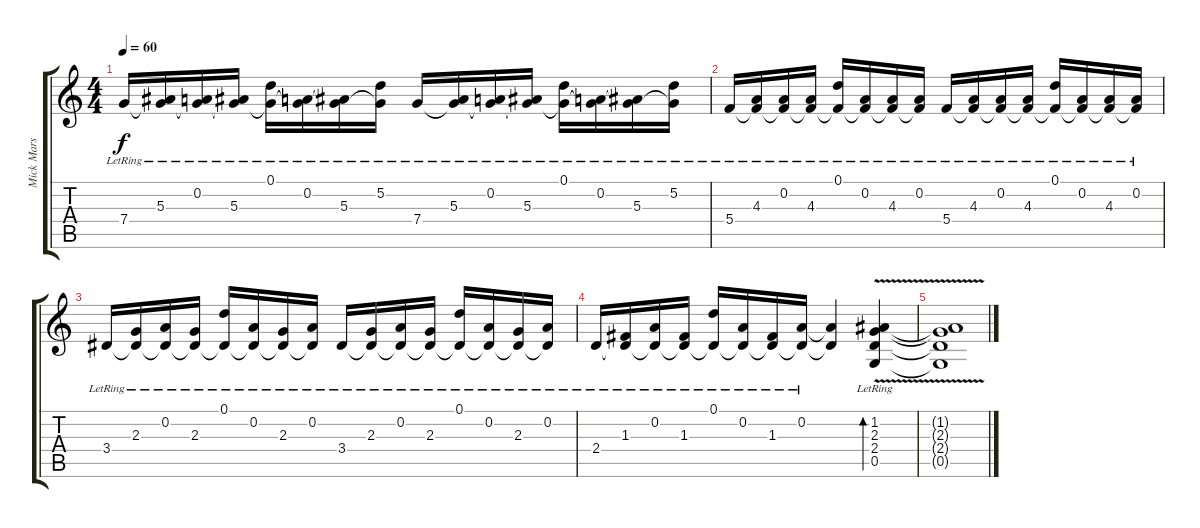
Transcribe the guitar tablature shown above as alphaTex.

\track ("Mick Mars 12 Str. Acoustic" "Mick Mars ") {instrument acousticguitarsteel}
\staff {score tabs}
\tuning (D4 A3 F3 C3 G2 D2) {hide}
\ts (4 4)
\tempo 60
\clef g2
\ks c
7.4{lr}.16{dy f} (5.3{lr} 7.4{t}).16 (0.2{lr} 7.4{t}).16 (5.3{lr} 7.4{t}).16 (0.1{lr} 7.4{t}).16 (0.2{lr} 7.4{t}).16 (5.3{lr} 7.4{t}).16 (5.2{lr} 7.4{t}).16 7.4{lr}.16 (5.3{lr} 7.4{t}).16 (0.2{lr} 7.4{t}).16 (5.3{lr} 7.4{t}).16 (0.1{lr} 7.4{t}).16 (0.2{lr} 7.4{t}).16 (5.3{lr} 7.4{t}).16 (5.2{lr} 7.4{t}).16 |
5.4{lr}.16 (4.3{lr} 5.4{t}).16 (0.2{lr} 5.4{t}).16 (4.3{lr} 5.4{t}).16 (0.1{lr} 5.4{t}).16 (0.2{lr} 5.4{t}).16 (4.3{lr} 5.4{t}).16 (0.2{lr} 5.4{t}).16 5.4{lr}.16 (4.3{lr} 5.4{t}).16 (0.2{lr} 5.4{t}).16 (4.3{lr} 5.4{t}).16 (0.1{lr} 5.4{t}).16 (0.2{lr} 5.4{t}).16 (4.3{lr} 5.4{t}).16 (0.2{lr} 5.4{t}).16 |
3.4{lr}.16 (2.3{lr} 3.4{t}).16 (0.2{lr} 3.4{t}).16 (2.3{lr} 3.4{t}).16 (0.1{lr} 3.4{t}).16 (0.2{lr} 3.4{t}).16 (2.3{lr} 3.4{t}).16 (0.2{lr} 3.4{t}).16 3.4{lr}.16 (2.3{lr} 3.4{t}).16 (0.2{lr} 3.4{t}).16 (2.3{lr} 3.4{t}).16 (0.1{lr} 3.4{t}).16 (0.2{lr} 3.4{t}).16 (2.3{lr} 3.4{t}).16 (0.2{lr} 3.4{t}).16 |
2.4{lr}.16 (1.3{lr} 2.4{t}).16 (0.2{lr} 2.4{t}).16 (1.3{lr} 2.4{t}).16 (0.1{lr} 2.4{t}).16 (0.2{lr} 2.4{t}).16 (1.3{lr} 2.4{t}).16 (0.2{lr} 2.4{t}).16 (0.2{t} 2.4{t}).4 (1.2{v lr} 2.3{v lr} 2.4{v lr} 0.5{v lr}).4{bd 480} |
(1.2{t} 2.3{t} 2.4{t} 0.5{t}).1
